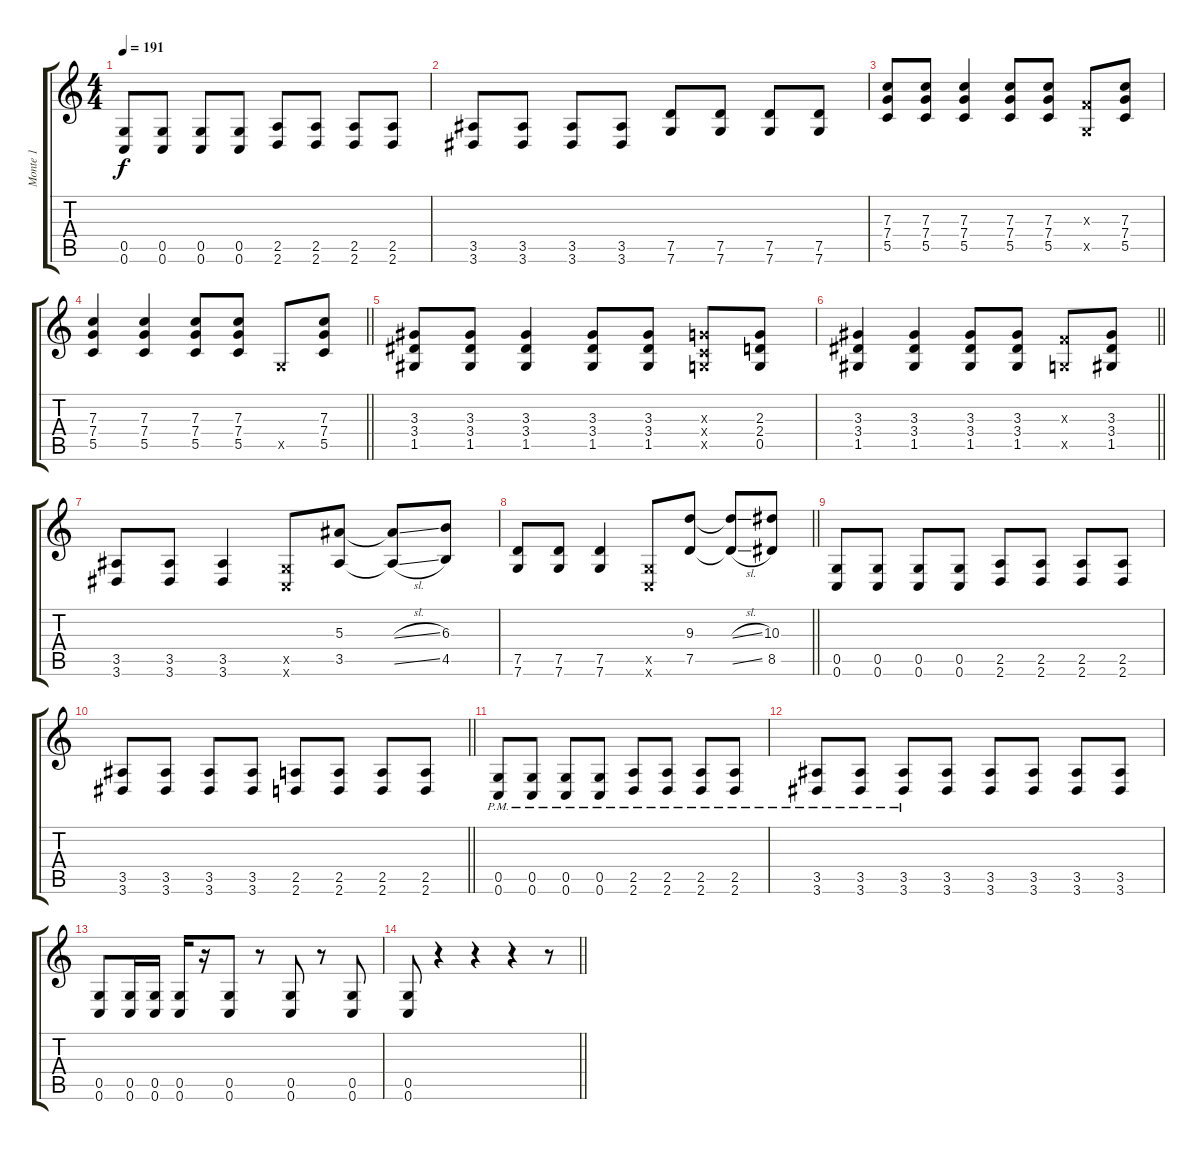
\track ("Monte 1" "Monte 1") {instrument distortionguitar}
\staff {score tabs}
\tuning (D4 A3 F3 C3 G2 C2) {hide}
\ts (4 4)
\tempo 191
\clef g2
\ks c
(0.5 0.6).8{dy f} (0.5 0.6).8 (0.5 0.6).8 (0.5 0.6).8 (2.5 2.6).8 (2.5 2.6).8 (2.5 2.6).8 (2.5 2.6).8 |
(3.5 3.6).8 (3.5 3.6).8 (3.5 3.6).8 (3.5 3.6).8 (7.5 7.6).8 (7.5 7.6).8 (7.5 7.6).8 (7.5 7.6).8 |
(7.3 7.4 5.5).8 (7.3 7.4 5.5).8 (7.3 7.4 5.5).4 (7.3 7.4 5.5).8 (7.3 7.4 5.5).8 (0.3{x} 0.5{x}).8 (7.3 7.4 5.5).8 |
\barLineRight lightlight
(7.3 7.4 5.5).4 (7.3 7.4 5.5).4 (7.3 7.4 5.5).8 (7.3 7.4 5.5).8 0.5{x}.8 (7.3 7.4 5.5).8 |
(3.3 3.4 1.5).8 (3.3 3.4 1.5).8 (3.3 3.4 1.5).4 (3.3 3.4 1.5).8 (3.3 3.4 1.5).8 (2.3{x} 0.4{x} 0.5{x}).8 (2.3 2.4 0.5).8 |
\barLineRight lightlight
(3.3 3.4 1.5).4 (3.3 3.4 1.5).4 (3.3 3.4 1.5).8 (3.3 3.4 1.5).8 (0.3{x} 0.5{x}).8 (3.3 3.4 1.5).8 |
(3.5 3.6).8 (3.5 3.6).8 (3.5 3.6).4 (0.5{x} 0.6{x}).8 (5.3 3.5).8 (5.3{sl t} 3.5{sl t}).8 (6.3 4.5).8 |
\barLineRight lightlight
(7.5 7.6).8 (7.5 7.6).8 (7.5 7.6).4 (0.5{x} 0.6{x}).8 (9.3 7.5).8 (9.3{sl t} 7.5{sl t}).8 (10.3 8.5).8 |
(0.5 0.6).8 (0.5 0.6).8 (0.5 0.6).8 (0.5 0.6).8 (2.5 2.6).8 (2.5 2.6).8 (2.5 2.6).8 (2.5 2.6).8 |
\barLineRight lightlight
(3.5 3.6).8 (3.5 3.6).8 (3.5 3.6).8 (3.5 3.6).8 (2.5 2.6).8 (2.5 2.6).8 (2.5 2.6).8 (2.5 2.6).8 |
(0.5{pm} 0.6{pm}).8 (0.5{pm} 0.6{pm}).8 (0.5{pm} 0.6{pm}).8 (0.5{pm} 0.6{pm}).8 (2.5{pm} 2.6{pm}).8 (2.5{pm} 2.6{pm}).8 (2.5{pm} 2.6{pm}).8 (2.5{pm} 2.6{pm}).8 |
(3.5{pm} 3.6{pm}).8 (3.5{pm} 3.6{pm}).8 (3.5{pm} 3.6{pm}).8 (3.5 3.6).8 (3.5 3.6).8 (3.5 3.6).8 (3.5 3.6).8 (3.5 3.6).8 |
(0.5 0.6).8 (0.5 0.6).16 (0.5 0.6).16 (0.5 0.6).16 r.16 (0.5 0.6).8 r.8 (0.5 0.6).8 r.8 (0.5 0.6).8 |
\barLineRight lightlight
(0.5 0.6).8 r.4 r.4 r.4 r.8
